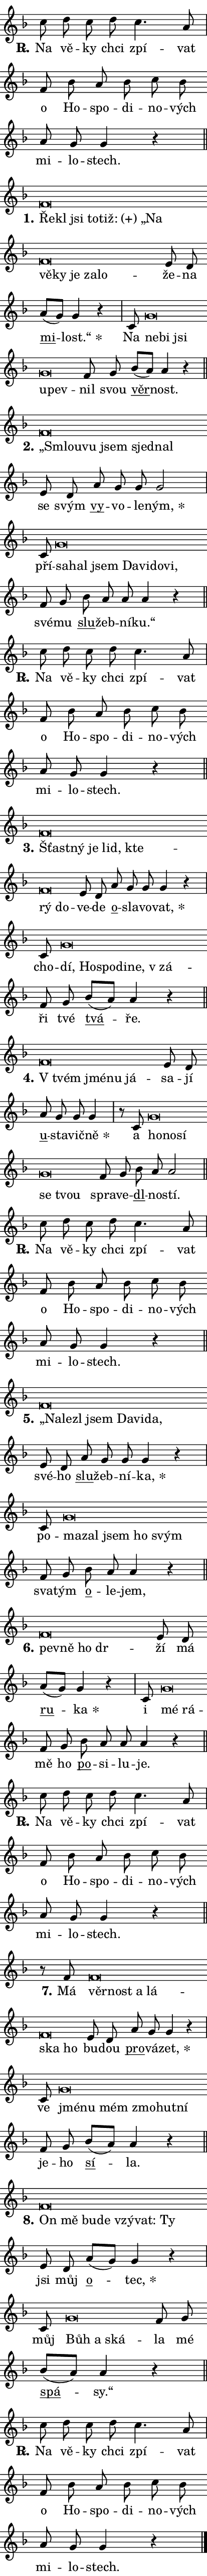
\version "2.22.1"
\header { tagline = "" }
\paper {
  indent = 0\cm
  top-margin = 0\cm
  right-margin = 0\cm
  bottom-margin = 0\cm
  left-margin = 0\cm
  paper-width = 7\cm
  page-breaking = #ly:one-page-breaking
  system-system-spacing.basic-distance = #11
  score-system-spacing.basic-distance = #11
  ragged-last = ##f
}


%% Author: Thomas Morley
%% https://lists.gnu.org/archive/html/lilypond-user/2020-05/msg00002.html
#(define (line-position grob)
"Returns position of @var[grob} in current system:
   @code{'start}, if at first time-step
   @code{'end}, if at last time-step
   @code{'middle} otherwise
"
  (let* ((col (ly:item-get-column grob))
         (ln (ly:grob-object col 'left-neighbor))
         (rn (ly:grob-object col 'right-neighbor))
         (col-to-check-left (if (ly:grob? ln) ln col))
         (col-to-check-right (if (ly:grob? rn) rn col))
         (break-dir-left
           (and
             (ly:grob-property col-to-check-left 'non-musical #f)
             (ly:item-break-dir col-to-check-left)))
         (break-dir-right
           (and
             (ly:grob-property col-to-check-right 'non-musical #f)
             (ly:item-break-dir col-to-check-right))))
        (cond ((eqv? 1 break-dir-left) 'start)
              ((eqv? -1 break-dir-right) 'end)
              (else 'middle))))

#(define (tranparent-at-line-position vctor)
  (lambda (grob)
  "Relying on @code{line-position} select the relevant enry from @var{vctor}.
Used to determine transparency,"
    (case (line-position grob)
      ((end) (not (vector-ref vctor 0)))
      ((middle) (not (vector-ref vctor 1)))
      ((start) (not (vector-ref vctor 2))))))

noteHeadBreakVisibility =
#(define-music-function (break-visibility)(vector?)
"Makes @code{NoteHead}s transparent relying on @var{break-visibility}"
#{
  \override NoteHead.transparent =
    #(tranparent-at-line-position break-visibility)
#})

#(define delete-ledgers-for-transparent-note-heads
  (lambda (grob)
    "Reads whether a @code{NoteHead} is transparent.
If so this @code{NoteHead} is removed from @code{'note-heads} from
@var{grob}, which is supposed to be @code{LedgerLineSpanner}.
As a result ledgers are not printed for this @code{NoteHead}"
    (let* ((nhds-array (ly:grob-object grob 'note-heads))
           (nhds-list
             (if (ly:grob-array? nhds-array)
                 (ly:grob-array->list nhds-array)
                 '()))
           ;; Relies on the transparent-property being done before
           ;; Staff.LedgerLineSpanner.after-line-breaking is executed.
           ;; This is fragile ...
           (to-keep
             (remove
               (lambda (nhd)
                 (ly:grob-property nhd 'transparent #f))
               nhds-list)))
      ;; TODO find a better method to iterate over grob-arrays, similiar
      ;; to filter/remove etc for lists
      ;; For now rebuilt from scratch
      (set! (ly:grob-object grob 'note-heads)  '())
      (for-each
        (lambda (nhd)
          (ly:pointer-group-interface::add-grob grob 'note-heads nhd))
        to-keep))))

hideNotes = {
  \noteHeadBreakVisibility #begin-of-line-visible
}
unHideNotes = {
  \noteHeadBreakVisibility #all-visible
}

% work-around for resetting accidentals
% https://lilypond.org/doc/v2.23/Documentation/notation/displaying-rhythms#unmetered-music
cadenzaMeasure = {
  \cadenzaOff
  \partial 1024 s1024
  \cadenzaOn
}

#(define-markup-command (accent layout props text) (markup?)
  "Underline accented syllable"
  (interpret-markup layout props
    #{\markup \override #'(offset . 4.3) \underline { #text }#}))

responsum = \markup \concat {
  "R" \hspace #-1.05 \path #0.1 #'((moveto 0 0.07) (lineto 0.9 0.8)) \hspace #0.05 "."
}

\layout {
    \context {
        \Staff
        \remove "Time_signature_engraver"
        \override LedgerLineSpanner.after-line-breaking = #delete-ledgers-for-transparent-note-heads
    }
    \context {
        \Voice {
            \override NoteHead.output-attributes = #'((class . "notehead"))
            \override Hairpin.height = #0.55
        }
    }
    \context {
        \Lyrics {
            \override StanzaNumber.output-attributes = #'((class . "stanzanumber"))
            \override LyricSpace.minimum-distance = #0.9
            \override LyricText.font-name = #"TeX Gyre Schola"
            \override LyricText.font-size = 1
            \override StanzaNumber.font-name = #"TeX Gyre Schola Bold"
            \override StanzaNumber.font-size = 1
        }
    }
}

% magnetic-lyrics.ily
%
%   written by
%     Jean Abou Samra <jean@abou-samra.fr>
%     Werner Lemberg <wl@gnu.org>
%
%   adapted by
%     Jiri Hon <jiri.hon@gmail.com>
%
% Version 2022-Apr-15

% https://www.mail-archive.com/lilypond-user@gnu.org/msg149350.html

#(define (Left_hyphen_pointer_engraver context)
   "Collect syllable-hyphen-syllable occurrences in lyrics and store
them in properties.  This engraver only looks to the left.  For
example, if the lyrics input is @code{foo -- bar}, it does the
following.

@itemize @bullet
@item
Set the @code{text} property of the @code{LyricHyphen} grob between
@q{foo} and @q{bar} to @code{foo}.

@item
Set the @code{left-hyphen} property of the @code{LyricText} grob with
text @q{foo} to the @code{LyricHyphen} grob between @q{foo} and
@q{bar}.
@end itemize

Use this auxiliary engraver in combination with the
@code{lyric-@/text::@/apply-@/magnetic-@/offset!} hook."
   (let ((hyphen #f)
         (text #f))
     (make-engraver
      (acknowledgers
       ((lyric-syllable-interface engraver grob source-engraver)
        (set! text grob)))
      (end-acknowledgers
       ((lyric-hyphen-interface engraver grob source-engraver)
        ;(when (not (grob::has-interface grob 'lyric-space-interface))
          (set! hyphen grob)));)
      ((stop-translation-timestep engraver)
       (when (and text hyphen)
         (ly:grob-set-object! text 'left-hyphen hyphen))
       (set! text #f)
       (set! hyphen #f)))))

#(define (lyric-text::apply-magnetic-offset! grob)
   "If the space between two syllables is less than the value in
property @code{LyricText@/.details@/.squash-threshold}, move the right
syllable to the left so that it gets concatenated with the left
syllable.

Use this function as a hook for
@code{LyricText@/.after-@/line-@/breaking} if the
@code{Left_@/hyphen_@/pointer_@/engraver} is active."
   (let ((hyphen (ly:grob-object grob 'left-hyphen #f)))
     (when hyphen
       (let ((left-text (ly:spanner-bound hyphen LEFT)))
         (when (grob::has-interface left-text 'lyric-syllable-interface)
           (let* ((common (ly:grob-common-refpoint grob left-text X))
                  (this-x-ext (ly:grob-extent grob common X))
                  (left-x-ext
                   (begin
                     ;; Trigger magnetism for left-text.
                     (ly:grob-property left-text 'after-line-breaking)
                     (ly:grob-extent left-text common X)))
                  ;; `delta` is the gap width between two syllables.
                  (delta (- (interval-start this-x-ext)
                            (interval-end left-x-ext)))
                  (details (ly:grob-property grob 'details))
                  (threshold (assoc-get 'squash-threshold details 0.2)))
             (when (< delta threshold)
               (let* (;; We have to manipulate the input text so that
                      ;; ligatures crossing syllable boundaries are not
                      ;; disabled.  For languages based on the Latin
                      ;; script this is essentially a beautification.
                      ;; However, for non-Western scripts it can be a
                      ;; necessity.
                      (lt (ly:grob-property left-text 'text))
                      (rt (ly:grob-property grob 'text))
                      (is-space (grob::has-interface hyphen 'lyric-space-interface))
                      (space (if is-space " " ""))
                      (space-markup (grob-interpret-markup grob " "))
                      (space-size (interval-length (ly:stencil-extent space-markup X)))
                      (extra-delta (if is-space space-size 0))
                      ;; Append new syllable.
                      (ltrt-space (if (and (string? lt) (string? rt))
                                (string-append lt space rt)
                                (make-concat-markup (list lt space rt))))
                      ;; Right-align `ltrt` to the right side.
                      (ltrt-space-markup (grob-interpret-markup
                               grob
                               (make-translate-markup
                                (cons (interval-length this-x-ext) 0)
                                (make-right-align-markup ltrt-space)))))
                 (begin
                   ;; Don't print `left-text`.
                   (ly:grob-set-property! left-text 'stencil #f)
                   ;; Set text and stencil (which holds all collected
                   ;; syllables so far) and shift it to the left.
                   (ly:grob-set-property! grob 'text ltrt-space)
                   (ly:grob-set-property! grob 'stencil ltrt-space-markup)
                   (ly:grob-translate-axis! grob (- (- delta extra-delta)) X))))))))))


#(define (lyric-hyphen::displace-bounds-first grob)
   ;; Make very sure this callback isn't triggered too early.
   (let ((left (ly:spanner-bound grob LEFT))
         (right (ly:spanner-bound grob RIGHT)))
     (ly:grob-property left 'after-line-breaking)
     (ly:grob-property right 'after-line-breaking)
     (ly:lyric-hyphen::print grob)))

squashThreshold = #0.4

\layout {
  \context {
    \Lyrics
    \consists #Left_hyphen_pointer_engraver
    \override LyricText.after-line-breaking =
      #lyric-text::apply-magnetic-offset!
    \override LyricHyphen.stencil = #lyric-hyphen::displace-bounds-first
    \override LyricText.details.squash-threshold = \squashThreshold
    \override LyricHyphen.minimum-distance = 0
    \override LyricHyphen.minimum-length = \squashThreshold
  }
}

squash = \override LyricText.details.squash-threshold = 9999
unSquash = \override LyricText.details.squash-threshold = \squashThreshold

left = \override LyricText.self-alignment-X = #LEFT
unLeft = \revert LyricText.self-alignment-X

starOffset = #(lambda (grob) 
                (let ((x_offset (ly:self-alignment-interface::aligned-on-x-parent grob)))
                  (if (= x_offset 0) 0 (+ x_offset 1.2))))

star = #(define-music-function (syllable)(string?)
"Append star separator at the end of a syllable"
#{
  \once \override LyricText.X-offset = #starOffset
  \lyricmode { \markup {
    #syllable
    \override #'((font-name . "TeX Gyre Schola Bold")) \hspace #0.2 \lower #0.65 \larger "*"
  } }
#})

starAccent = #(define-music-function (syllable)(string?)
"Append star separator at the end of a syllable and make accent"
#{
  \once \override LyricText.X-offset = #starOffset
  \lyricmode { \markup {
    \accent #syllable
    \override #'((font-name . "TeX Gyre Schola Bold")) \hspace #0.2 \lower #0.65 \larger "*"
  } }
#})

breath = #(define-music-function (syllable)(string?)
"Append breathing indicator at the end of a syllable"
#{
  \lyricmode { \markup { #syllable "+" } }
#})

optionalBreath = #(define-music-function (syllable)(string?)
"Append optional breathing indicator at the end of a syllable"
#{
  \lyricmode { \markup { #syllable "(+)" } }
#})


\score {
    <<
        \new Voice = "melody" { \cadenzaOn \key f \major \relative { c''8 d c d c4. a8 \cadenzaMeasure \bar "|" f bes a bes \bar "" c bes \bar "" a g g4 r \cadenzaMeasure \bar "||" \break }
\relative { f'\breve*1/16 \hideNotes \breve*1/16 \bar "" \breve*1/16 \bar "" \breve*1/16 \bar "" \breve*1/16 \bar "" \breve*1/16 \bar "" \breve*1/16 \bar "" \breve*1/16 \bar "" \breve*1/16 \bar "" \breve*1/16 \breve*1/16 \bar "" \unHideNotes e8 d \bar "" a'[( g)] g4 r \cadenzaMeasure \bar "|" c,8 g'\breve*1/16 \hideNotes \breve*1/16 \bar "" \breve*1/16 \bar "" \breve*1/16 \breve*1/16 \bar "" \unHideNotes f8 g \bar "" bes[( a)] a4 r \cadenzaMeasure \bar "||" \break }
\relative { f'\breve*1/16 \hideNotes \breve*1/16 \bar "" \breve*1/16 \bar "" \breve*1/16 \breve*1/16 \bar "" \unHideNotes e8 d \bar "" a' g g g2 \cadenzaMeasure \bar "|" c,8 g'\breve*1/16 \hideNotes \breve*1/16 \bar "" \breve*1/16 \bar "" \breve*1/16 \bar "" \breve*1/16 \bar "" \breve*1/16 \breve*1/16 \bar "" \unHideNotes f8 g \bar "" bes a a a4 r \cadenzaMeasure \bar "||" \break }
\relative { c''8 d c d c4. a8 \cadenzaMeasure \bar "|" f bes a bes \bar "" c bes \bar "" a g g4 r \cadenzaMeasure \bar "||" \break }
\relative { f'\breve*1/16 \hideNotes \breve*1/16 \bar "" \breve*1/16 \bar "" \breve*1/16 \bar "" \breve*1/16 \bar "" \breve*1/16 \breve*1/16 \bar "" \unHideNotes e8 d \bar "" a' g g g4 r \cadenzaMeasure \bar "|" c,8 g'\breve*1/16 \hideNotes \breve*1/16 \bar "" \breve*1/16 \bar "" \breve*1/16 \bar "" \breve*1/16 \breve*1/16 \bar "" \unHideNotes f8 g \bar "" bes[( a)] a4 r \cadenzaMeasure \bar "||" \break }
\relative { f'\breve*1/16 \hideNotes \breve*1/16 \bar "" \breve*1/16 \breve*1/16 \bar "" \unHideNotes e8 d \bar "" a' g g g4 \cadenzaMeasure \bar "|" r8 c,8 g'\breve*1/16 \hideNotes \breve*1/16 \bar "" \breve*1/16 \bar "" \breve*1/16 \breve*1/16 \bar "" \unHideNotes f8 g \bar "" bes a a2 \cadenzaMeasure \bar "||" \break }
\relative { c''8 d c d c4. a8 \cadenzaMeasure \bar "|" f bes a bes \bar "" c bes \bar "" a g g4 r \cadenzaMeasure \bar "||" \break }
\relative { f'\breve*1/16 \hideNotes \breve*1/16 \bar "" \breve*1/16 \bar "" \breve*1/16 \bar "" \breve*1/16 \bar "" \breve*1/16 \breve*1/16 \bar "" \unHideNotes e8 d \bar "" a' g g g4 r \cadenzaMeasure \bar "|" c,8 g'\breve*1/16 \hideNotes \breve*1/16 \bar "" \breve*1/16 \bar "" \breve*1/16 \breve*1/16 \bar "" \unHideNotes f8 g \bar "" bes a a4 r \cadenzaMeasure \bar "||" \break }
\relative { f'\breve*1/16 \hideNotes \breve*1/16 \bar "" \breve*1/16 \breve*1/16 \bar "" \unHideNotes e8 d \bar "" a'[( g)] g4 r \cadenzaMeasure \bar "|" c,8 g'\breve*1/16 \hideNotes \breve*1/16 \bar "" \unHideNotes f8 g \bar "" bes a a a4 r \cadenzaMeasure \bar "||" \break }
\relative { c''8 d c d c4. a8 \cadenzaMeasure \bar "|" f bes a bes \bar "" c bes \bar "" a g g4 r \cadenzaMeasure \bar "||" \break }
\relative { r8 f'8 f\breve*1/16 \hideNotes \breve*1/16 \bar "" \breve*1/16 \bar "" \breve*1/16 \bar "" \breve*1/16 \breve*1/16 \bar "" \unHideNotes e8 d \bar "" a' g g4 r \cadenzaMeasure \bar "|" c,8 g'\breve*1/16 \hideNotes \breve*1/16 \bar "" \breve*1/16 \bar "" \breve*1/16 \bar "" \breve*1/16 \breve*1/16 \bar "" \unHideNotes f8 g \bar "" bes[( a)] a4 r \cadenzaMeasure \bar "||" \break }
\relative { f'\breve*1/16 \hideNotes \breve*1/16 \bar "" \breve*1/16 \bar "" \breve*1/16 \bar "" \breve*1/16 \bar "" \breve*1/16 \breve*1/16 \bar "" \unHideNotes e8 d \bar "" a'[( g)] g4 r \cadenzaMeasure \bar "|" c,8 g'\breve*1/16 \hideNotes \breve*1/16 \breve*1/16 \bar "" \unHideNotes f8 g \bar "" bes[( a)] a4 r \cadenzaMeasure \bar "||" \break }
\relative { c''8 d c d c4. a8 \cadenzaMeasure \bar "|" f bes a bes \bar "" c bes \bar "" a g g4 r \cadenzaMeasure \bar "||" \break } \bar "|." }
        \new Lyrics \lyricsto "melody" { \lyricmode { \set stanza = \responsum
Na vě -- ky chci zpí -- vat o Ho -- spo -- di -- no -- vých mi -- lo -- stech.
\set stanza = "1."
\left Ře -- \squash kl jsi to -- \optionalBreath tiž: „Na vě -- ky je za -- lo -- \unLeft \unSquash že -- na \markup \accent mi -- \star lost.“ Na \left ne -- \squash bi jsi u -- pev -- \unLeft \unSquash nil svou \markup \accent věr -- nost.
\set stanza = "2."
\left „Smlou -- \squash vu jsem sjed -- nal \unLeft \unSquash se svým \markup \accent vy -- vo -- le -- \star ným, pří -- \left sa -- \squash hal jsem Da -- vi -- do -- vi, \unLeft \unSquash své -- mu \markup \accent slu -- žeb -- ní -- ku.“
\set stanza = \responsum
Na vě -- ky chci zpí -- vat o Ho -- spo -- di -- no -- vých mi -- lo -- stech.
\set stanza = "3."
\left Šťast -- \squash ný je lid, kte -- rý do -- \unLeft \unSquash ve -- de \markup \accent o -- sla -- vo -- \star vat, cho -- \left dí, \squash Ho -- spo -- di -- ne, "v zá" -- \unLeft \unSquash ři tvé \markup \accent tvá -- ře.
\set stanza = "4."
\left "V tvém" \squash jmé -- nu já -- \unLeft \unSquash sa -- jí \markup \accent u -- sta -- vič -- \star ně a \left ho -- \squash no -- sí se tvou \unLeft \unSquash spra -- ve -- \markup \accent dl -- no -- stí.
\set stanza = \responsum
Na vě -- ky chci zpí -- vat o Ho -- spo -- di -- no -- vých mi -- lo -- stech.
\set stanza = "5."
\left „Na -- \squash le -- zl jsem Da -- vi -- da, \unLeft \unSquash své -- ho \markup \accent slu -- žeb -- ní -- \star ka, po -- \left ma -- \squash zal jsem ho svým \unLeft \unSquash sva -- tým \markup \accent o -- le -- jem,
\set stanza = "6."
\left pev -- \squash ně ho dr -- \unLeft \unSquash ží má \markup \accent ru -- \star ka i \left mé \squash rá -- \unLeft \unSquash mě ho \markup \accent po -- si -- lu -- je.
\set stanza = \responsum
Na vě -- ky chci zpí -- vat o Ho -- spo -- di -- no -- vých mi -- lo -- stech.
\set stanza = "7."
Má \left věr -- \squash nost a lá -- ska ho \unLeft \unSquash bu -- dou \markup \accent pro -- vá -- \star zet, ve \left jmé -- \squash nu mém zmo -- hut -- ní \unLeft \unSquash je -- ho \markup \accent sí -- la.
\set stanza = "8."
\left On \squash mě bu -- de vzý -- vat: Ty \unLeft \unSquash jsi můj \markup \accent o -- \star tec, můj \left Bůh \squash a ská -- \unLeft \unSquash la mé \markup \accent spá -- sy.“
\set stanza = \responsum
Na vě -- ky chci zpí -- vat o Ho -- spo -- di -- no -- vých mi -- lo -- stech. } }
    >>
    \layout {}
}
